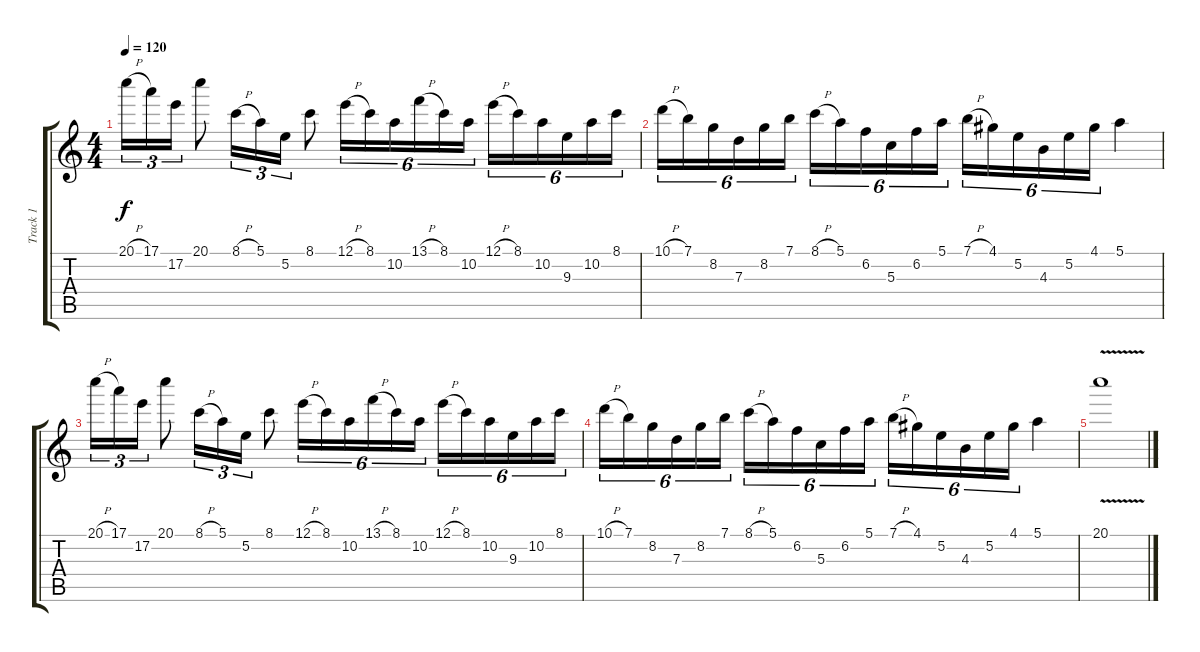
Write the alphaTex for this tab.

\track ("Track 1" "Track 1") {instrument distortionguitar}
\staff {score tabs}
\tuning (E4 B3 G3 D3 A2 E2) {hide}
\ts (4 4)
\tempo 120
\clef g2
\ks c
20.1{h}.16{tu (3 2) dy f} 17.1.16{tu (3 2)} 17.2.16{tu (3 2)} 20.1.8 8.1{h}.16{tu (3 2)} 5.1.16{tu (3 2)} 5.2.16{tu (3 2)} 8.1.8 12.1{h}.16{tu (6 4)} 8.1.16{tu (6 4)} 10.2.16{tu (6 4)} 13.1{h}.16{tu (6 4)} 8.1.16{tu (6 4)} 10.2.16{tu (6 4)} 12.1{h}.16{tu (6 4)} 8.1.16{tu (6 4)} 10.2.16{tu (6 4)} 9.3.16{tu (6 4)} 10.2.16{tu (6 4)} 8.1.16{tu (6 4)} |
10.1{h}.16{tu (6 4)} 7.1.16{tu (6 4)} 8.2.16{tu (6 4)} 7.3.16{tu (6 4)} 8.2.16{tu (6 4)} 7.1.16{tu (6 4)} 8.1{h}.16{tu (6 4)} 5.1.16{tu (6 4)} 6.2.16{tu (6 4)} 5.3.16{tu (6 4)} 6.2.16{tu (6 4)} 5.1.16{tu (6 4)} 7.1{h}.16{tu (6 4)} 4.1.16{tu (6 4)} 5.2.16{tu (6 4)} 4.3.16{tu (6 4)} 5.2.16{tu (6 4)} 4.1.16{tu (6 4)} 5.1.4 |
20.1{h}.16{tu (3 2)} 17.1.16{tu (3 2)} 17.2.16{tu (3 2)} 20.1.8 8.1{h}.16{tu (3 2)} 5.1.16{tu (3 2)} 5.2.16{tu (3 2)} 8.1.8 12.1{h}.16{tu (6 4)} 8.1.16{tu (6 4)} 10.2.16{tu (6 4)} 13.1{h}.16{tu (6 4)} 8.1.16{tu (6 4)} 10.2.16{tu (6 4)} 12.1{h}.16{tu (6 4)} 8.1.16{tu (6 4)} 10.2.16{tu (6 4)} 9.3.16{tu (6 4)} 10.2.16{tu (6 4)} 8.1.16{tu (6 4)} |
10.1{h}.16{tu (6 4)} 7.1.16{tu (6 4)} 8.2.16{tu (6 4)} 7.3.16{tu (6 4)} 8.2.16{tu (6 4)} 7.1.16{tu (6 4)} 8.1{h}.16{tu (6 4)} 5.1.16{tu (6 4)} 6.2.16{tu (6 4)} 5.3.16{tu (6 4)} 6.2.16{tu (6 4)} 5.1.16{tu (6 4)} 7.1{h}.16{tu (6 4)} 4.1.16{tu (6 4)} 5.2.16{tu (6 4)} 4.3.16{tu (6 4)} 5.2.16{tu (6 4)} 4.1.16{tu (6 4)} 5.1.4 |
20.1{v}.1
